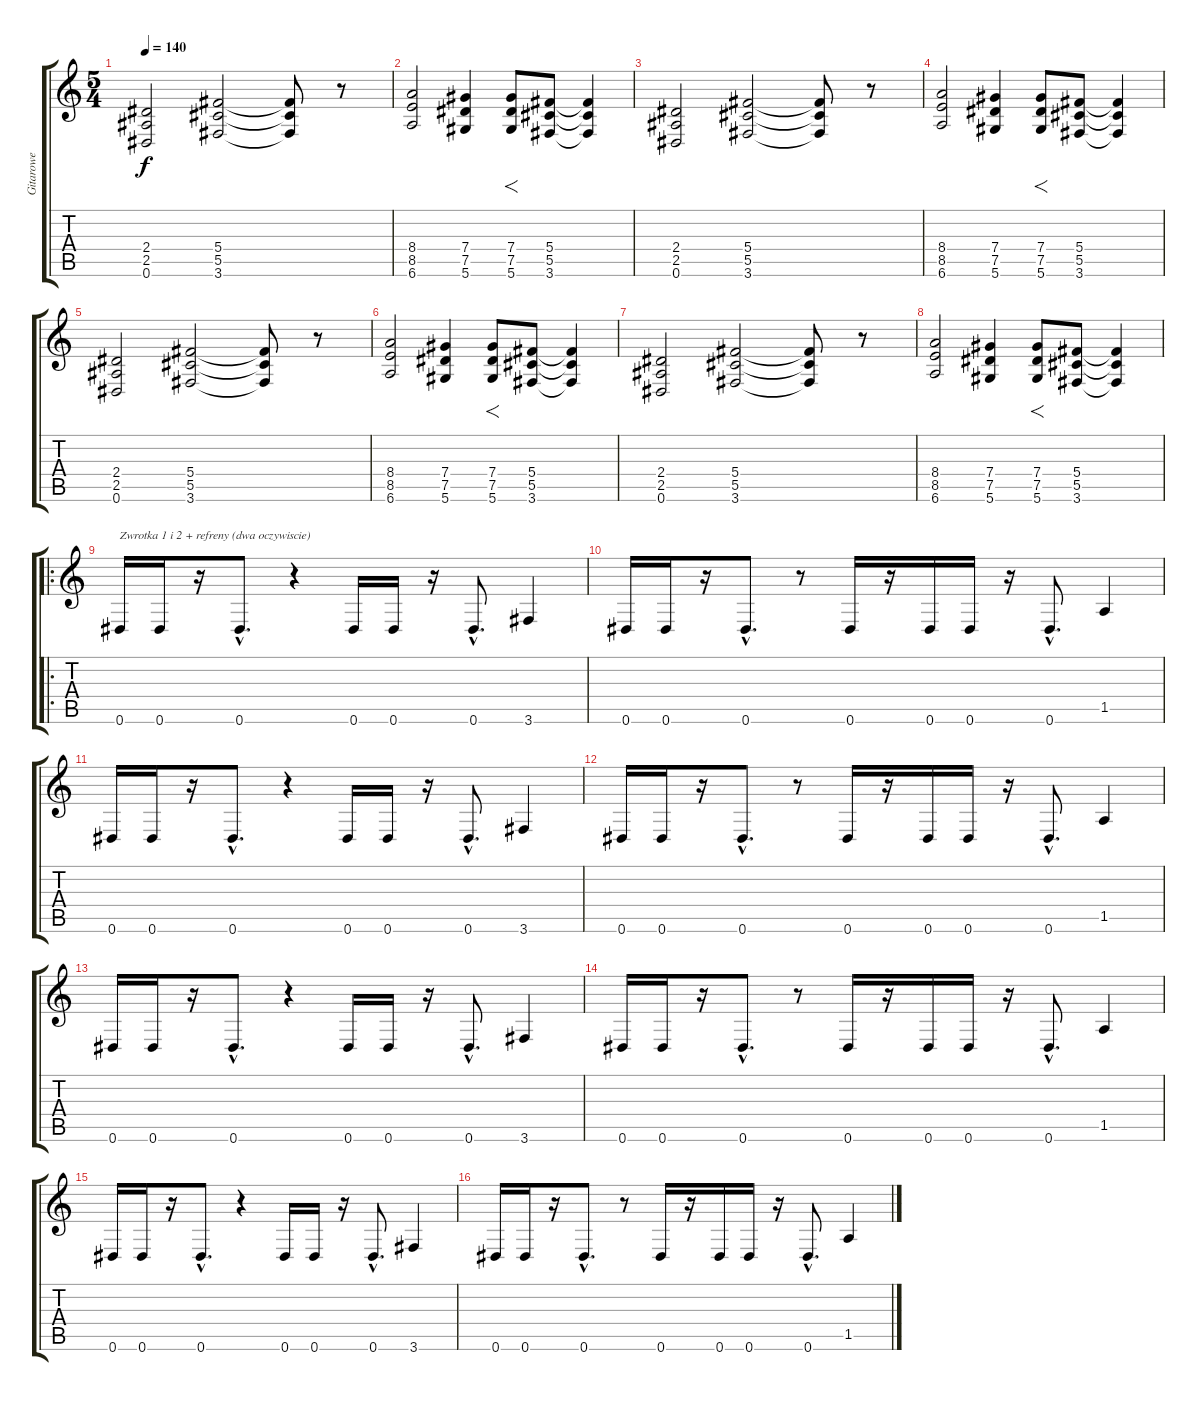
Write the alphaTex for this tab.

\track ("Gitarowe" "Gitarowe") {instrument distortionguitar}
\staff {score tabs}
\tuning (Eb4 Bb3 Gb3 Db3 Ab2 Eb2) {hide}
\ts (5 4)
\tempo 140
\clef g2
\ks c
(2.4 2.5 0.6).2{dy f instrument distortionguitar} (5.4 5.5 3.6).2 (5.4{t} 5.5{t} 3.6{t}).8 r.8 |
(8.4 8.5 6.6).2 (7.4 7.5 5.6).4 (7.4 7.5 5.6).8{f} (5.4 5.5 3.6).8 (5.4{t} 5.5{t} 3.6{t}).4 |
(2.4 2.5 0.6).2 (5.4 5.5 3.6).2 (5.4{t} 5.5{t} 3.6{t}).8 r.8 |
(8.4 8.5 6.6).2 (7.4 7.5 5.6).4 (7.4 7.5 5.6).8{f} (5.4 5.5 3.6).8 (5.4{t} 5.5{t} 3.6{t}).4 |
(2.4 2.5 0.6).2 (5.4 5.5 3.6).2 (5.4{t} 5.5{t} 3.6{t}).8 r.8 |
(8.4 8.5 6.6).2 (7.4 7.5 5.6).4 (7.4 7.5 5.6).8{f} (5.4 5.5 3.6).8 (5.4{t} 5.5{t} 3.6{t}).4 |
(2.4 2.5 0.6).2 (5.4 5.5 3.6).2 (5.4{t} 5.5{t} 3.6{t}).8 r.8 |
(8.4 8.5 6.6).2 (7.4 7.5 5.6).4 (7.4 7.5 5.6).8{f} (5.4 5.5 3.6).8 (5.4{t} 5.5{t} 3.6{t}).4 |
\ro
0.6.16{txt "Zwrotka 1 i 2 + refreny (dwa oczywiscie)"} 0.6.16 r.16 0.6{hac}.8{d} r.4 0.6.16 0.6.16 r.16 0.6{hac}.8{d} 3.6.4 |
0.6.16 0.6.16 r.16 0.6{hac}.8{d} r.8 0.6.16 r.16 0.6.16 0.6.16 r.16 0.6{hac}.8{d} 1.5.4 |
0.6.16 0.6.16 r.16 0.6{hac}.8{d} r.4 0.6.16 0.6.16 r.16 0.6{hac}.8{d} 3.6.4 |
0.6.16 0.6.16 r.16 0.6{hac}.8{d} r.8 0.6.16 r.16 0.6.16 0.6.16 r.16 0.6{hac}.8{d} 1.5.4 |
0.6.16 0.6.16 r.16 0.6{hac}.8{d} r.4 0.6.16 0.6.16 r.16 0.6{hac}.8{d} 3.6.4 |
0.6.16 0.6.16 r.16 0.6{hac}.8{d} r.8 0.6.16 r.16 0.6.16 0.6.16 r.16 0.6{hac}.8{d} 1.5.4 |
0.6.16 0.6.16 r.16 0.6{hac}.8{d} r.4 0.6.16 0.6.16 r.16 0.6{hac}.8{d} 3.6.4 |
0.6.16 0.6.16 r.16 0.6{hac}.8{d} r.8 0.6.16 r.16 0.6.16 0.6.16 r.16 0.6{hac}.8{d} 1.5.4
